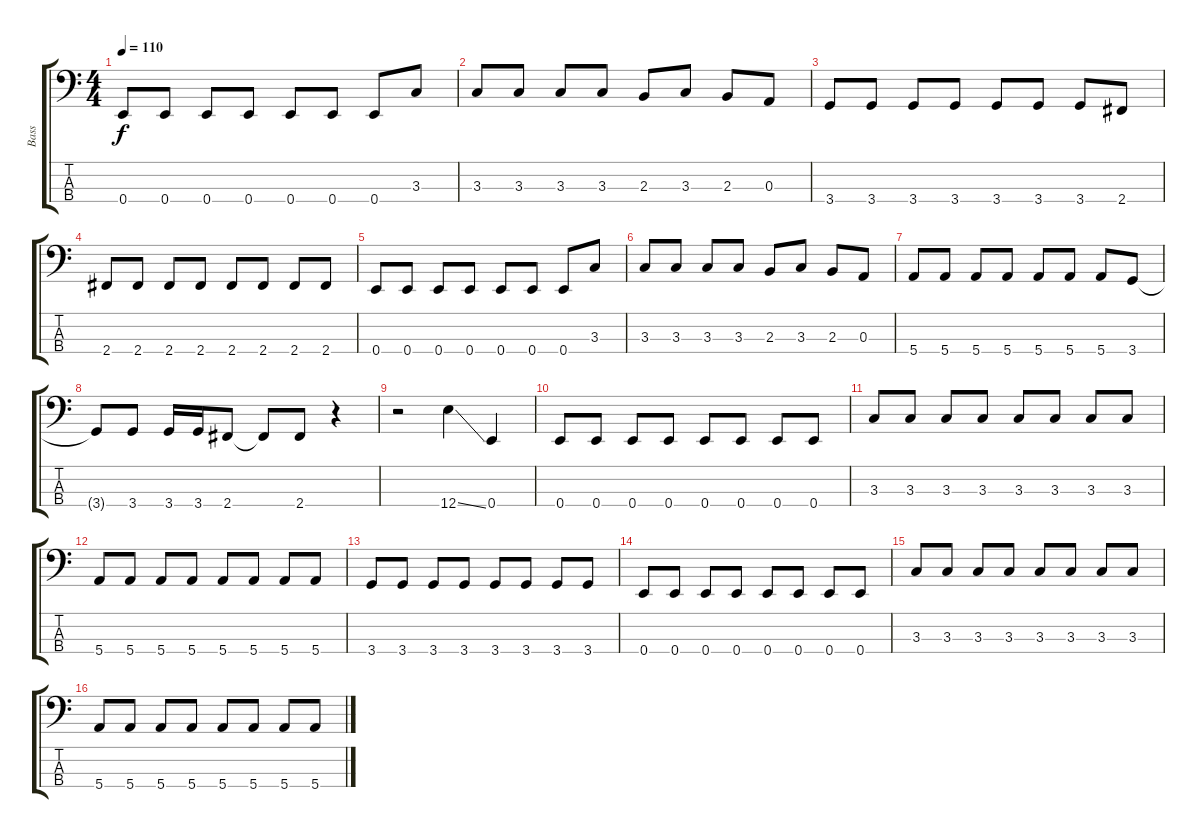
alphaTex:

\track ("Bass" "Bass") {instrument electricbassfinger}
\staff {score tabs}
\tuning (G2 D2 A1 E1) {hide}
\ts (4 4)
\tempo 110
\clef f4
\ks c
0.4.8{dy f instrument electricbassfinger} 0.4.8 0.4.8 0.4.8 0.4.8 0.4.8 0.4.8 3.3.8 |
3.3.8 3.3.8 3.3.8 3.3.8 2.3.8 3.3.8 2.3.8 0.3.8 |
3.4.8 3.4.8 3.4.8 3.4.8 3.4.8 3.4.8 3.4.8 2.4.8 |
2.4.8 2.4.8 2.4.8 2.4.8 2.4.8 2.4.8 2.4.8 2.4.8 |
0.4.8 0.4.8 0.4.8 0.4.8 0.4.8 0.4.8 0.4.8 3.3.8 |
3.3.8 3.3.8 3.3.8 3.3.8 2.3.8 3.3.8 2.3.8 0.3.8 |
5.4.8 5.4.8 5.4.8 5.4.8 5.4.8 5.4.8 5.4.8 3.4.8 |
3.4{t}.8 3.4.8 3.4.16 3.4.16 2.4.8 2.4{t}.8 2.4.8 r.4 |
r.2 12.4{ss}.4 0.4.4 |
0.4.8 0.4.8 0.4.8 0.4.8 0.4.8 0.4.8 0.4.8 0.4.8 |
3.3.8 3.3.8 3.3.8 3.3.8 3.3.8 3.3.8 3.3.8 3.3.8 |
5.4.8 5.4.8 5.4.8 5.4.8 5.4.8 5.4.8 5.4.8 5.4.8 |
3.4.8 3.4.8 3.4.8 3.4.8 3.4.8 3.4.8 3.4.8 3.4.8 |
0.4.8 0.4.8 0.4.8 0.4.8 0.4.8 0.4.8 0.4.8 0.4.8 |
3.3.8 3.3.8 3.3.8 3.3.8 3.3.8 3.3.8 3.3.8 3.3.8 |
5.4.8 5.4.8 5.4.8 5.4.8 5.4.8 5.4.8 5.4.8 5.4.8
